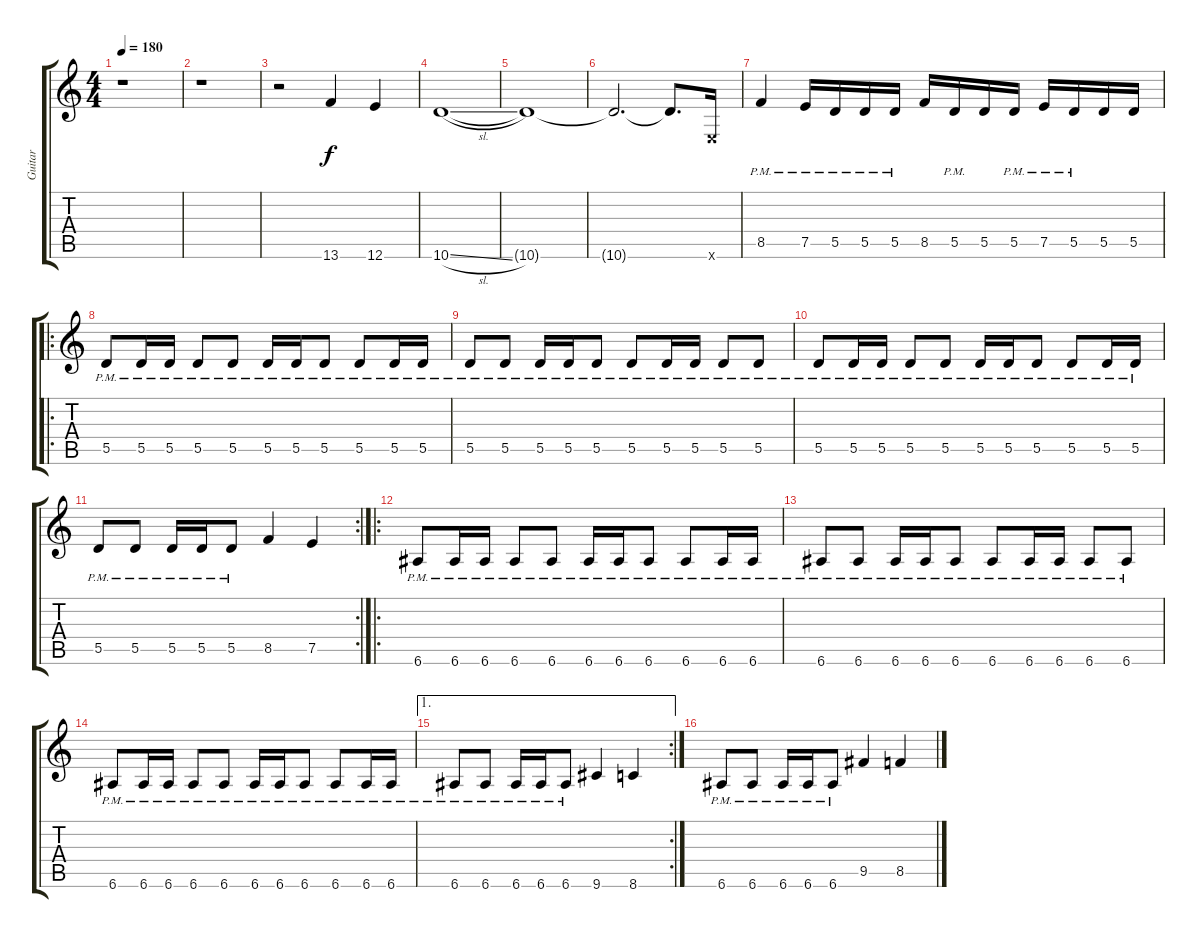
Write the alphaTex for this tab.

\track ("Guitar" "Guitar") {instrument distortionguitar}
\staff {score tabs}
\tuning (E4 B3 G3 D3 A2 E2) {hide}
\ts (4 4)
\tempo 180
\clef g2
\ks c
r.1{dy f} |
r.1 |
r.2 13.6.4 12.6.4 |
10.6{sl}.1 |
10.6{t}.1 |
10.6{t}.2{d} 10.6{t}.8{d} 0.6{x}.16 |
8.5{pm}.4 7.5{pm}.16 5.5{pm}.16 5.5{pm}.16 5.5{pm}.16 8.5.16 5.5{pm}.16 5.5.16 5.5{pm}.16 7.5{pm}.16 5.5{pm}.16 5.5.16 5.5.16 |
\ro
5.5{pm}.8 5.5{pm}.16 5.5{pm}.16 5.5{pm}.8 5.5{pm}.8 5.5{pm}.16 5.5{pm}.16 5.5{pm}.8 5.5{pm}.8 5.5{pm}.16 5.5{pm}.16 |
5.5{pm}.8 5.5{pm}.8 5.5{pm}.16 5.5{pm}.16 5.5{pm}.8 5.5{pm}.8 5.5{pm}.16 5.5{pm}.16 5.5{pm}.8 5.5{pm}.8 |
5.5{pm}.8 5.5{pm}.16 5.5{pm}.16 5.5{pm}.8 5.5{pm}.8 5.5{pm}.16 5.5{pm}.16 5.5{pm}.8 5.5{pm}.8 5.5{pm}.16 5.5{pm}.16 |
\rc 2
5.5{pm}.8 5.5{pm}.8 5.5{pm}.16 5.5{pm}.16 5.5{pm}.8 8.5.4 7.5.4 |
\ro
6.6{pm}.8 6.6{pm}.16 6.6{pm}.16 6.6{pm}.8 6.6{pm}.8 6.6{pm}.16 6.6{pm}.16 6.6{pm}.8 6.6{pm}.8 6.6{pm}.16 6.6{pm}.16 |
6.6{pm}.8 6.6{pm}.8 6.6{pm}.16 6.6{pm}.16 6.6{pm}.8 6.6{pm}.8 6.6{pm}.16 6.6{pm}.16 6.6{pm}.8 6.6{pm}.8 |
6.6{pm}.8 6.6{pm}.16 6.6{pm}.16 6.6{pm}.8 6.6{pm}.8 6.6{pm}.16 6.6{pm}.16 6.6{pm}.8 6.6{pm}.8 6.6{pm}.16 6.6{pm}.16 |
\ae 1
\rc 2
6.6{pm}.8 6.6{pm}.8 6.6{pm}.16 6.6{pm}.16 6.6{pm}.8 9.6.4 8.6.4 |
6.6{pm}.8 6.6{pm}.8 6.6{pm}.16 6.6{pm}.16 6.6{pm}.8 9.5.4 8.5.4
